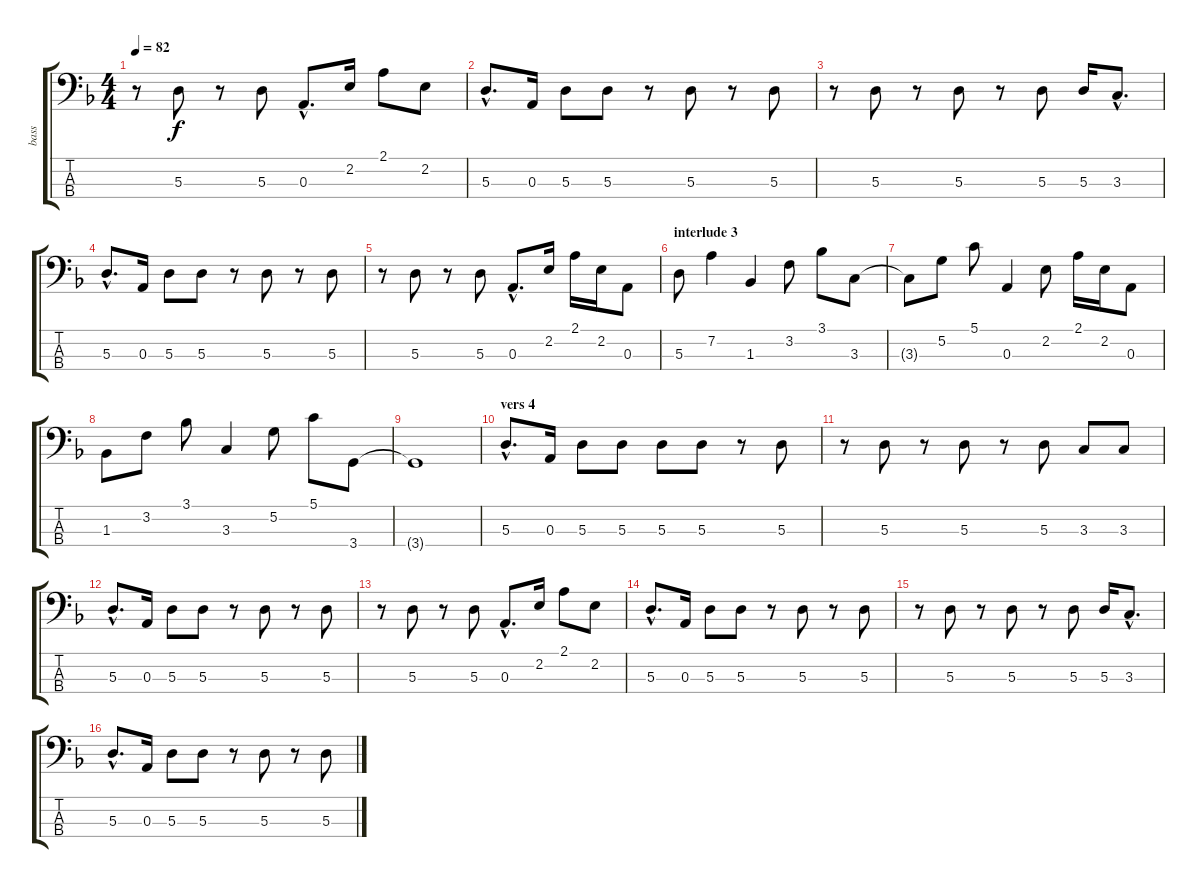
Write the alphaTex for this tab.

\track ("bass" "bass") {instrument electricbassfinger}
\staff {score tabs}
\tuning (G2 D2 A1 E1) {hide}
\ts (4 4)
\tempo 82
\clef f4
\ks f
r.8{dy f} 5.3.8 r.8 5.3.8 0.3{hac}.8{d} 2.2.16 2.1.8 2.2.8 |
5.3{hac}.8{d} 0.3.16 5.3.8 5.3.8 r.8 5.3.8 r.8 5.3.8 |
r.8 5.3.8 r.8 5.3.8 r.8 5.3.8 5.3.16 3.3{hac}.8{d} |
5.3{hac}.8{d} 0.3.16 5.3.8 5.3.8 r.8 5.3.8 r.8 5.3.8 |
r.8 5.3.8 r.8 5.3.8 0.3{hac}.8{d} 2.2.16 2.1.16 2.2.16 0.3.8 |
\section ("" "interlude 3")
5.3.8 7.2.4 1.3.4 3.2.8 3.1.8 3.3.8 |
3.3{t}.8 5.2.8 5.1.8 0.3.4 2.2.8 2.1.16 2.2.16 0.3.8 |
1.3.8 3.2.8 3.1.8 3.3.4 5.2.8 5.1.8 3.4.8 |
3.4{t}.1 |
\section ("" "vers 4")
5.3{hac}.8{d} 0.3.16 5.3.8 5.3.8 5.3.8 5.3.8 r.8 5.3.8 |
r.8 5.3.8 r.8 5.3.8 r.8 5.3.8 3.3.8 3.3.8 |
5.3{hac}.8{d} 0.3.16 5.3.8 5.3.8 r.8 5.3.8 r.8 5.3.8 |
r.8 5.3.8 r.8 5.3.8 0.3{hac}.8{d} 2.2.16 2.1.8 2.2.8 |
5.3{hac}.8{d} 0.3.16 5.3.8 5.3.8 r.8 5.3.8 r.8 5.3.8 |
r.8 5.3.8 r.8 5.3.8 r.8 5.3.8 5.3.16 3.3{hac}.8{d} |
5.3{hac}.8{d} 0.3.16 5.3.8 5.3.8 r.8 5.3.8 r.8 5.3.8
